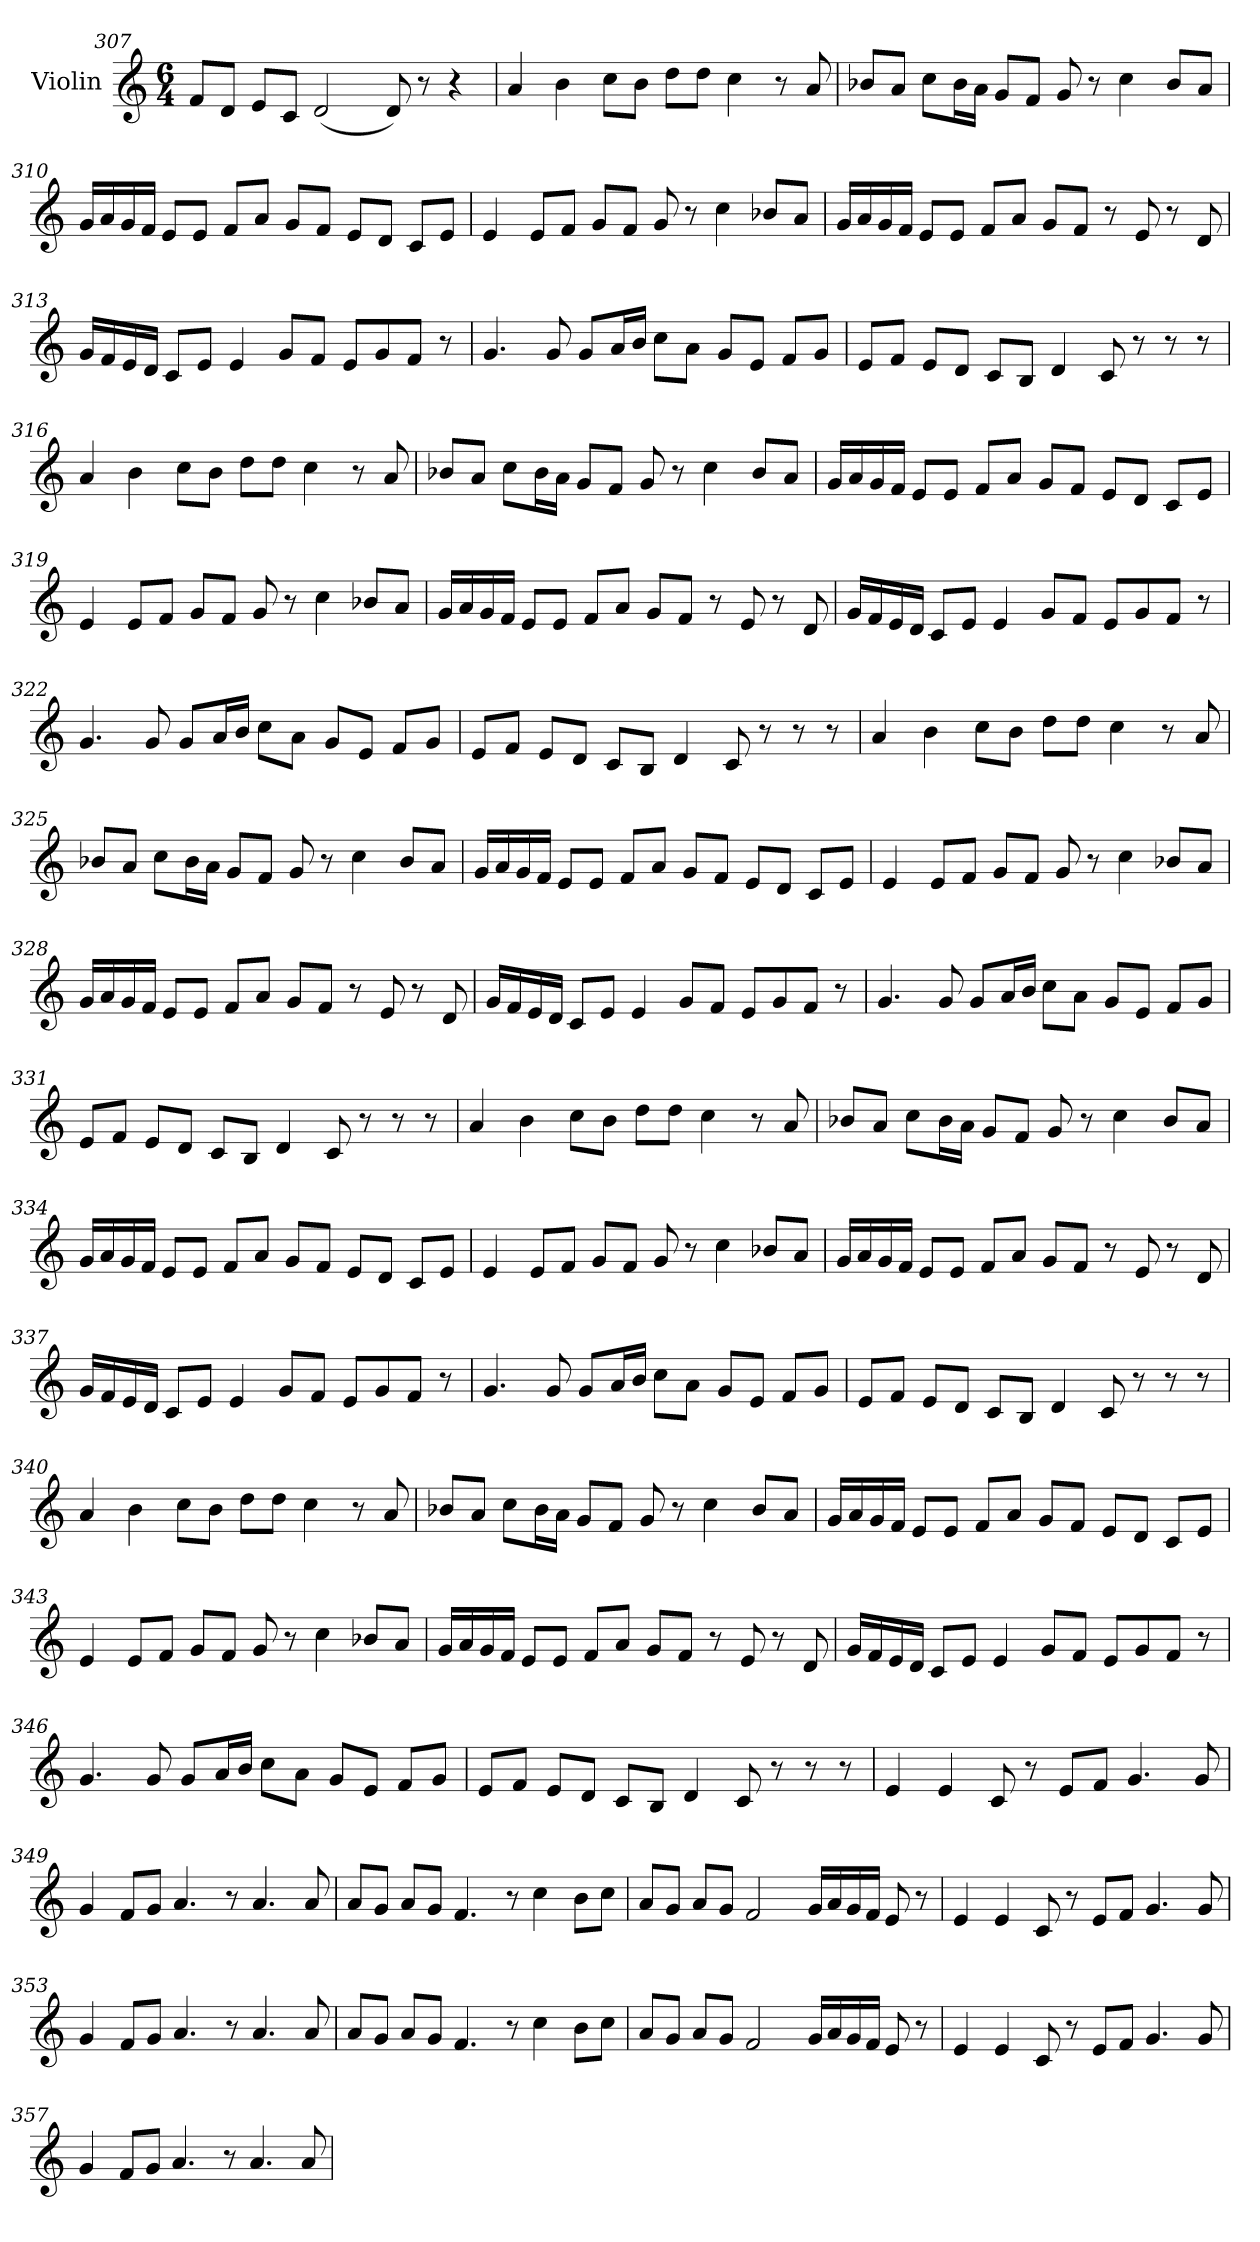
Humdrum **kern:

**kern
*part1
*staff1
*I"Violin
!!LO:PB:g=z
*clefG2
*k[]
*C:
*M6/4
=307
8f/L
8d/J
8e/L
8c/J
(2d/
8d/)
8r
4r
=308
4a/
4b\
8cc\L
8b\J
8dd\L
8dd\J
4cc\
8r
8a/
=309
8b-X/L
8a/J
8cc\L
16b-\L
16a\JJ
8g/L
8f/J
8g/
8r
4cc\
8b-/L
8a/J
!!LO:LB:g=z
=310
16g/LL
16a/
16g/
16f/JJ
8e/L
8e/J
8f/L
8a/J
8g/L
8f/J
8e/L
8d/J
8c/L
8e/J
=311
4e/
8e/L
8f/J
8g/L
8f/J
8g/
8r
4cc\
8b-X/L
8a/J
=312
16g/LL
16a/
16g/
16f/JJ
8e/L
8e/J
8f/L
8a/J
8g/L
8f/J
8r
8e/
8r
8d/
!!LO:LB:g=z
=313
16g/LL
16f/
16e/
16d/JJ
8c/L
8e/J
4e/
8g/L
8f/J
8e/L
8g/
8f/J
8r
=314
4.g/
8g/
8g/L
16a/L
16b/JJ
8cc\L
8a\J
8g/L
8e/J
8f/L
8g/J
=315
8e/L
8f/J
8e/L
8d/J
8c/L
8B/J
4d/
8c/
8r
8r
8r
!!LO:LB:g=z
=316
4a/
4b\
8cc\L
8b\J
8dd\L
8dd\J
4cc\
8r
8a/
=317
8b-X/L
8a/J
8cc\L
16b-\L
16a\JJ
8g/L
8f/J
8g/
8r
4cc\
8b-/L
8a/J
=318
16g/LL
16a/
16g/
16f/JJ
8e/L
8e/J
8f/L
8a/J
8g/L
8f/J
8e/L
8d/J
8c/L
8e/J
!!LO:LB:g=z
=319
4e/
8e/L
8f/J
8g/L
8f/J
8g/
8r
4cc\
8b-X/L
8a/J
=320
16g/LL
16a/
16g/
16f/JJ
8e/L
8e/J
8f/L
8a/J
8g/L
8f/J
8r
8e/
8r
8d/
=321
16g/LL
16f/
16e/
16d/JJ
8c/L
8e/J
4e/
8g/L
8f/J
8e/L
8g/
8f/J
8r
!!LO:LB:g=z
=322
4.g/
8g/
8g/L
16a/L
16b/JJ
8cc\L
8a\J
8g/L
8e/J
8f/L
8g/J
=323
8e/L
8f/J
8e/L
8d/J
8c/L
8B/J
4d/
8c/
8r
8r
8r
=324
4a/
4b\
8cc\L
8b\J
8dd\L
8dd\J
4cc\
8r
8a/
!!LO:LB:g=z
=325
8b-X/L
8a/J
8cc\L
16b-\L
16a\JJ
8g/L
8f/J
8g/
8r
4cc\
8b-/L
8a/J
=326
16g/LL
16a/
16g/
16f/JJ
8e/L
8e/J
8f/L
8a/J
8g/L
8f/J
8e/L
8d/J
8c/L
8e/J
=327
4e/
8e/L
8f/J
8g/L
8f/J
8g/
8r
4cc\
8b-X/L
8a/J
!!LO:LB:g=z
=328
16g/LL
16a/
16g/
16f/JJ
8e/L
8e/J
8f/L
8a/J
8g/L
8f/J
8r
8e/
8r
8d/
=329
16g/LL
16f/
16e/
16d/JJ
8c/L
8e/J
4e/
8g/L
8f/J
8e/L
8g/
8f/J
8r
=330
4.g/
8g/
8g/L
16a/L
16b/JJ
8cc\L
8a\J
8g/L
8e/J
8f/L
8g/J
!!LO:PB:g=z
=331
8e/L
8f/J
8e/L
8d/J
8c/L
8B/J
4d/
8c/
8r
8r
8r
=332
4a/
4b\
8cc\L
8b\J
8dd\L
8dd\J
4cc\
8r
8a/
=333
8b-X/L
8a/J
8cc\L
16b-\L
16a\JJ
8g/L
8f/J
8g/
8r
4cc\
8b-/L
8a/J
!!LO:LB:g=z
=334
16g/LL
16a/
16g/
16f/JJ
8e/L
8e/J
8f/L
8a/J
8g/L
8f/J
8e/L
8d/J
8c/L
8e/J
=335
4e/
8e/L
8f/J
8g/L
8f/J
8g/
8r
4cc\
8b-X/L
8a/J
=336
16g/LL
16a/
16g/
16f/JJ
8e/L
8e/J
8f/L
8a/J
8g/L
8f/J
8r
8e/
8r
8d/
!!LO:LB:g=z
=337
16g/LL
16f/
16e/
16d/JJ
8c/L
8e/J
4e/
8g/L
8f/J
8e/L
8g/
8f/J
8r
=338
4.g/
8g/
8g/L
16a/L
16b/JJ
8cc\L
8a\J
8g/L
8e/J
8f/L
8g/J
=339
8e/L
8f/J
8e/L
8d/J
8c/L
8B/J
4d/
8c/
8r
8r
8r
!!LO:LB:g=z
=340
4a/
4b\
8cc\L
8b\J
8dd\L
8dd\J
4cc\
8r
8a/
=341
8b-X/L
8a/J
8cc\L
16b-\L
16a\JJ
8g/L
8f/J
8g/
8r
4cc\
8b-/L
8a/J
=342
16g/LL
16a/
16g/
16f/JJ
8e/L
8e/J
8f/L
8a/J
8g/L
8f/J
8e/L
8d/J
8c/L
8e/J
!!LO:LB:g=z
=343
4e/
8e/L
8f/J
8g/L
8f/J
8g/
8r
4cc\
8b-X/L
8a/J
=344
16g/LL
16a/
16g/
16f/JJ
8e/L
8e/J
8f/L
8a/J
8g/L
8f/J
8r
8e/
8r
8d/
=345
16g/LL
16f/
16e/
16d/JJ
8c/L
8e/J
4e/
8g/L
8f/J
8e/L
8g/
8f/J
8r
!!LO:LB:g=z
=346
4.g/
8g/
8g/L
16a/L
16b/JJ
8cc\L
8a\J
8g/L
8e/J
8f/L
8g/J
=347
8e/L
8f/J
8e/L
8d/J
8c/L
8B/J
4d/
8c/
8r
8r
8r
=348
4e/
4e/
8c/
8r
8e/L
8f/J
4.g/
8g/
!!LO:LB:g=z
=349
4g/
8f/L
8g/J
4.a/
8r
4.a/
8a/
=350
8a/L
8g/J
8a/L
8g/J
4.f/
8r
4cc\
8b\L
8cc\J
!!LO:LB:g=z
=351
8a/L
8g/J
8a/L
8g/J
2f/
16g/LL
16a/
16g/
16f/JJ
8e/
8r
=352
4e/
4e/
8c/
8r
8e/L
8f/J
4.g/
8g/
=353
4g/
8f/L
8g/J
4.a/
8r
4.a/
8a/
!!LO:PB:g=z
=354
8a/L
8g/J
8a/L
8g/J
4.f/
8r
4cc\
8b\L
8cc\J
!!LO:LB:g=z
=355
8a/L
8g/J
8a/L
8g/J
2f/
16g/LL
16a/
16g/
16f/JJ
8e/
8r
=356
4e/
4e/
8c/
8r
8e/L
8f/J
4.g/
8g/
!!LO:PB:g=z
=357
4g/
8f/L
8g/J
4.a/
8r
4.a/
8a/
=
*-
